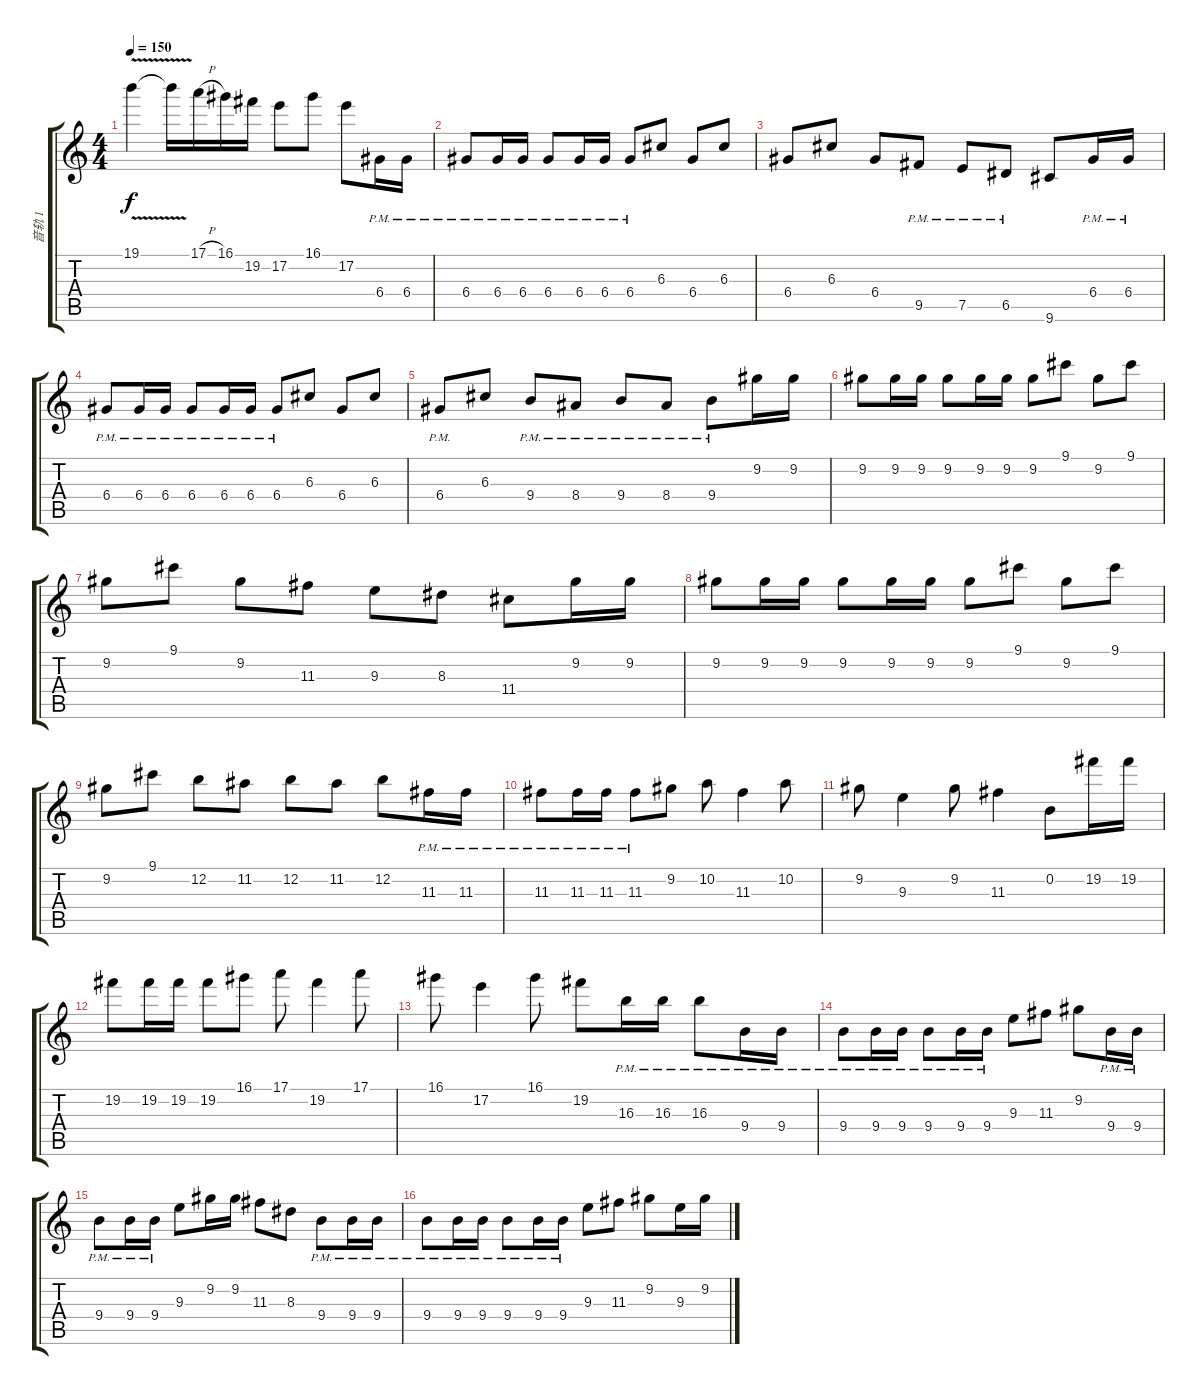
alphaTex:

\track ("音轨 1" "音轨 1") {instrument overdrivenguitar}
\staff {score tabs}
\tuning (E4 B3 G3 D3 A2 E2) {hide}
\ts (4 4)
\tempo 150
\clef g2
\ks c
19.1{v}.4{dy f} 19.1{t}.16 17.1{h}.16 16.1.16 19.2.16 17.2.8 16.1.8 17.2.8 6.4{pm}.16 6.4{pm}.16 |
6.4{pm}.8 6.4{pm}.16 6.4{pm}.16 6.4{pm}.8 6.4{pm}.16 6.4{pm}.16 6.4{pm}.8 6.3.8 6.4.8 6.3.8 |
6.4.8 6.3.8 6.4.8 9.5{pm}.8 7.5{pm}.8 6.5{pm}.8 9.6.8 6.4{pm}.16 6.4{pm}.16 |
6.4{pm}.8 6.4{pm}.16 6.4{pm}.16 6.4{pm}.8 6.4{pm}.16 6.4{pm}.16 6.4{pm}.8 6.3.8 6.4.8 6.3.8 |
6.4{pm}.8 6.3.8 9.4{pm}.8 8.4{pm}.8 9.4{pm}.8 8.4{pm}.8 9.4{pm}.8 9.2.16 9.2.16 |
9.2.8 9.2.16 9.2.16 9.2.8 9.2.16 9.2.16 9.2.8 9.1.8 9.2.8 9.1.8 |
9.2.8 9.1.8 9.2.8 11.3.8 9.3.8 8.3.8 11.4.8 9.2.16 9.2.16 |
9.2.8 9.2.16 9.2.16 9.2.8 9.2.16 9.2.16 9.2.8 9.1.8 9.2.8 9.1.8 |
9.2.8 9.1.8 12.2.8 11.2.8 12.2.8 11.2.8 12.2.8 11.3{pm}.16 11.3{pm}.16 |
11.3{pm}.8 11.3{pm}.16 11.3{pm}.16 11.3{pm}.8 9.2.8 10.2.8 11.3.4 10.2.8 |
9.2.8 9.3.4 9.2.8 11.3.4 0.2.8 19.2.16 19.2.16 |
19.2.8 19.2.16 19.2.16 19.2.8 16.1.8 17.1.8 19.2.4 17.1.8 |
16.1.8 17.2.4 16.1.8 19.2.8 16.3{pm}.16 16.3{pm}.16 16.3{pm}.8 9.4{pm}.16 9.4{pm}.16 |
9.4{pm}.8 9.4{pm}.16 9.4{pm}.16 9.4{pm}.8 9.4{pm}.16 9.4{pm}.16 9.3.8 11.3.8 9.2.8 9.4{pm}.16 9.4{pm}.16 |
9.4{pm}.8 9.4{pm}.16 9.4{pm}.16 9.3.8 9.2.16 9.2.16 11.3.8 8.3.8 9.4{pm}.8 9.4{pm}.16 9.4{pm}.16 |
9.4{pm}.8 9.4{pm}.16 9.4{pm}.16 9.4{pm}.8 9.4{pm}.16 9.4{pm}.16 9.3.8 11.3.8 9.2.8 9.3.16 9.2.16
